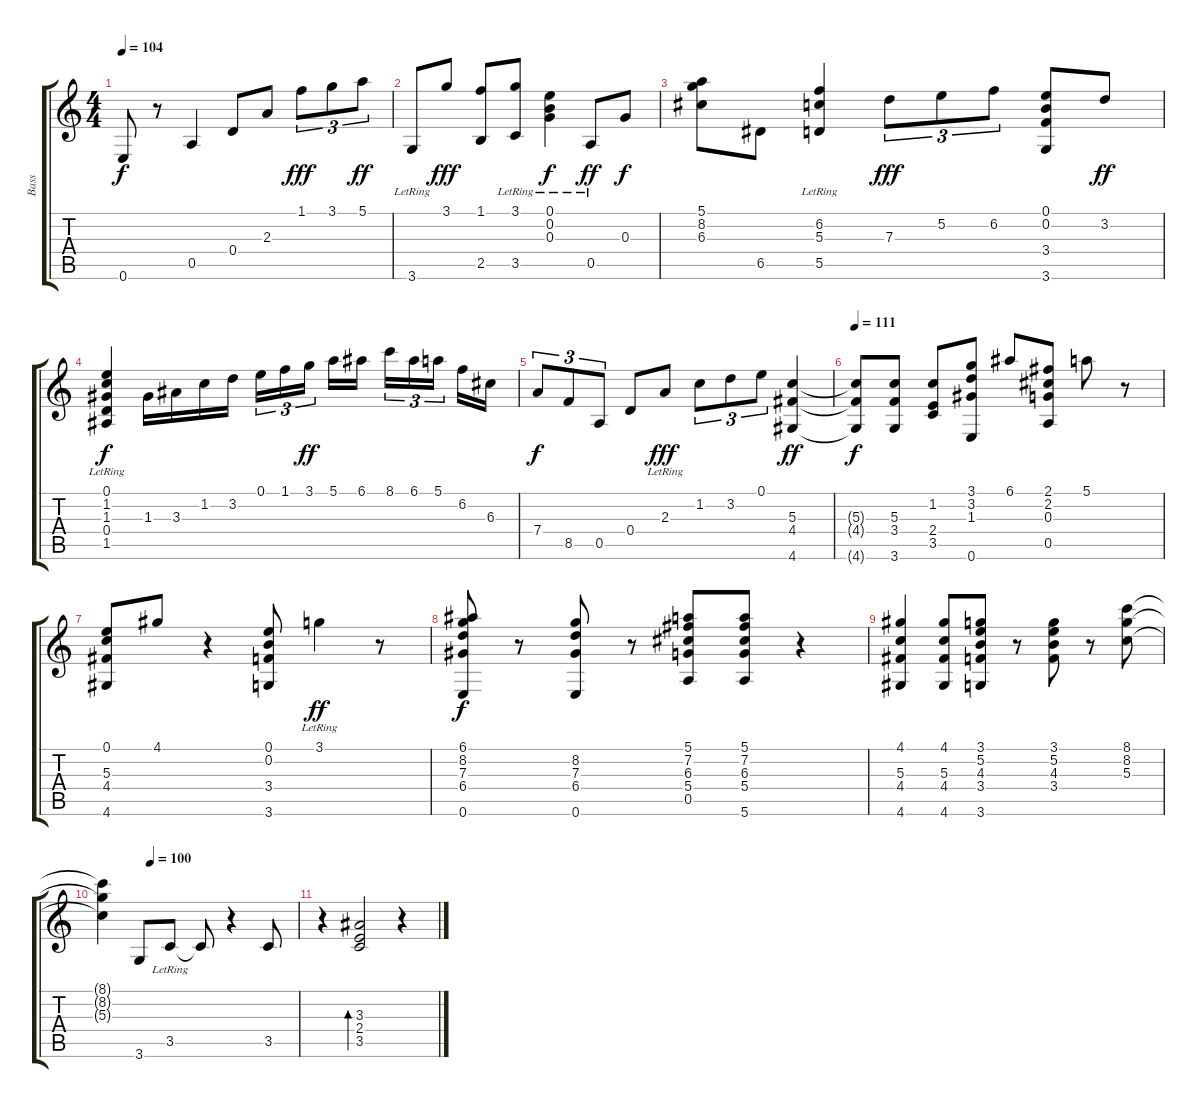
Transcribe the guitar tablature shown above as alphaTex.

\track ("Bass" "Bass") {instrument electricbasspick}
\staff {score tabs}
\tuning (E4 B3 G3 D3 A2 E2) {hide}
\ts (4 4)
\tempo 104
\clef g2
\ks c
0.6{t}.8{dy f} r.8 0.5.4 0.4.8 2.3.8 1.1.8{tu (3 2) dy fff} 3.1.8{tu (3 2)} 5.1.8{tu (3 2) dy ff} |
3.6{lr}.8 3.1.8{dy fff} (1.1 2.5).8 (3.1 3.5{lr}).8 (0.1 0.2 0.3{lr}).4{dy f} 0.5{lr}.8{dy ff} 0.3.8{dy f} |
(5.1 8.2 6.3).8 6.5.8 (6.2 5.3 5.5{lr}).4 7.3.8{tu (3 2) dy fff} 5.2.8{tu (3 2)} 6.2.8{tu (3 2)} (0.1 0.2 3.4 3.6).8 3.2.8{dy ff} |
(0.1 1.2 1.3 0.4 1.5{lr}).4{dy f} 1.3.16 3.3.16 1.2.16 3.2.16 0.1.16{tu (3 2)} 1.1.16{tu (3 2)} 3.1.16{tu (3 2) dy ff} 5.1.16 6.1.16 8.1.16{tu (3 2)} 6.1.16{tu (3 2)} 5.1.16{tu (3 2)} 6.2.16 6.3.16 |
7.4.8{tu (3 2) dy f} 8.5.8{tu (3 2)} 0.5.8{tu (3 2)} 0.4.8 2.3{lr}.8{dy fff} 1.2.8{tu (3 2)} 3.2.8{tu (3 2)} 0.1.8{tu (3 2)} (5.3 4.4 4.6).4{dy ff} |
\tempo 111
(5.3{t} 4.4{t} 4.6{t}).8{dy f} (5.3 3.4 3.6).8 (1.2 2.4 3.5).8 (3.1 3.2 1.3 0.6).8 6.1.8 (2.1 2.2 0.3 0.5).8 5.1.8 r.8 |
(0.1 5.3 4.4 4.6).8 4.1.8 r.4 (0.1 0.2 3.4 3.6).8 3.1{lr}.4{dy ff} r.8 |
(6.1 8.2 7.3 6.4 0.6).8{dy f} r.8 (8.2 7.3 6.4 0.6).8 r.8 (5.1 7.2 6.3 5.4 0.5).8 (5.1 7.2 6.3 5.4 5.6).8 r.4 |
(4.1 5.3 4.4 4.6).4 (4.1 5.3 4.4 4.6).8 (3.1 5.2 4.3 3.4 3.6).8 r.8 (3.1 5.2 4.3 3.4).8 r.8 (8.1 8.2 5.3).8 |
\tempo (100 0.25)
(8.1{t} 8.2{t} 5.3{t}).4 3.6.8 3.5{lr}.8 3.5{t}.8 r.4 3.5.8 |
r.4 (3.3 2.4 3.5).2{bd 480} r.4
